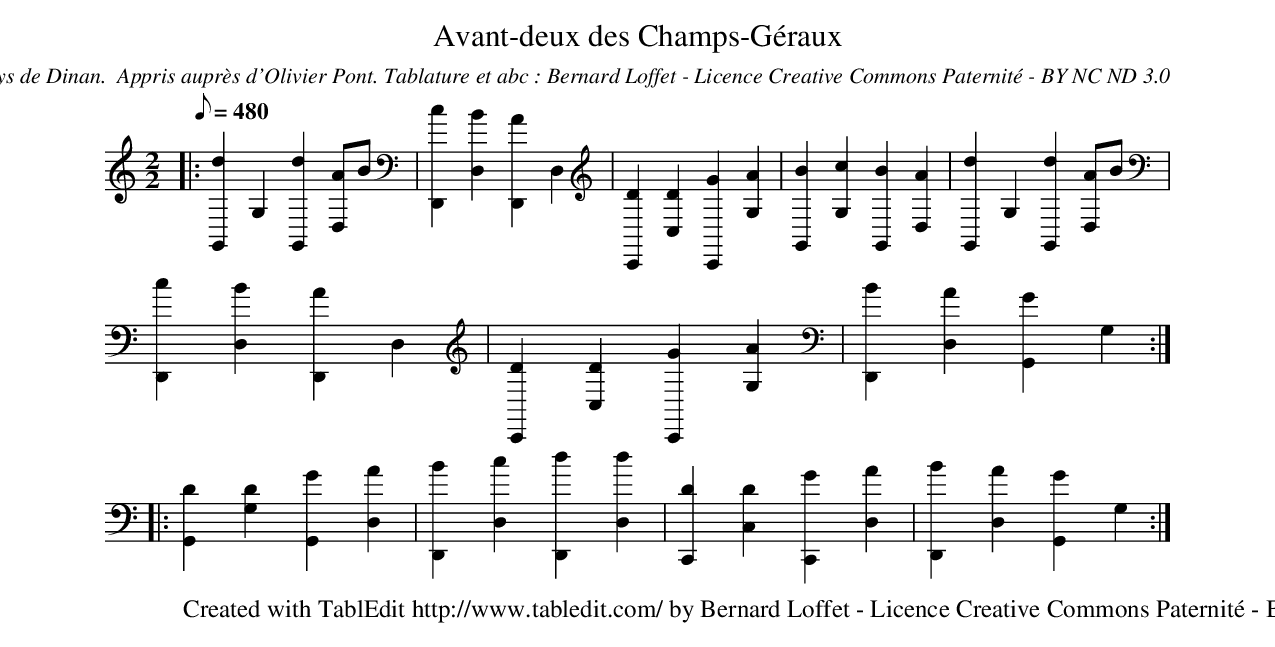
X:1
T:Avant-deux des Champs-Géraux
C:Trad. Bretagne - Pays de Dinan.  Appris auprès d'Olivier Pont. Tablature et abc : Bernard Loffet - Licence Creative Commons Paternité - BY NC ND 3.0
L:1/8
Q:480
M:2/2
K:C
|: [d2G,,2][z2G,2] [d2G,,2][AD,]B | [c2D,,2][B2D,2] [A2D,,2]D,2 | [D2C,,2][D2C,2] [G2C,,2][A2G,2] | \
 [B2G,,2][c2G,2] [B2G,,2][A2D,2] | [d2G,,2][z2G,2] [d2G,,2][AD,]B | [c2D,,2][B2D,2] [A2D,,2]D,2 | \
 [D2C,,2][D2C,2] [G2C,,2][A2G,2] | [B2D,,2][A2D,2] [G2G,,2]G,2 :|: [D2G,,2][D2G,2] [G2G,,2][A2D,2] | \
 [B2D,,2][c2D,2] [d2D,,2][d2D,2] | [D2C,,2][D2C,2] [G2C,,2][A2D,2] | [B2D,,2][A2D,2] [G2G,,2]G,2 :| \
W:Created with TablEdit http://www.tabledit.com/ by Bernard Loffet - Licence Creative Commons Paternité - BY NC ND 3.0
